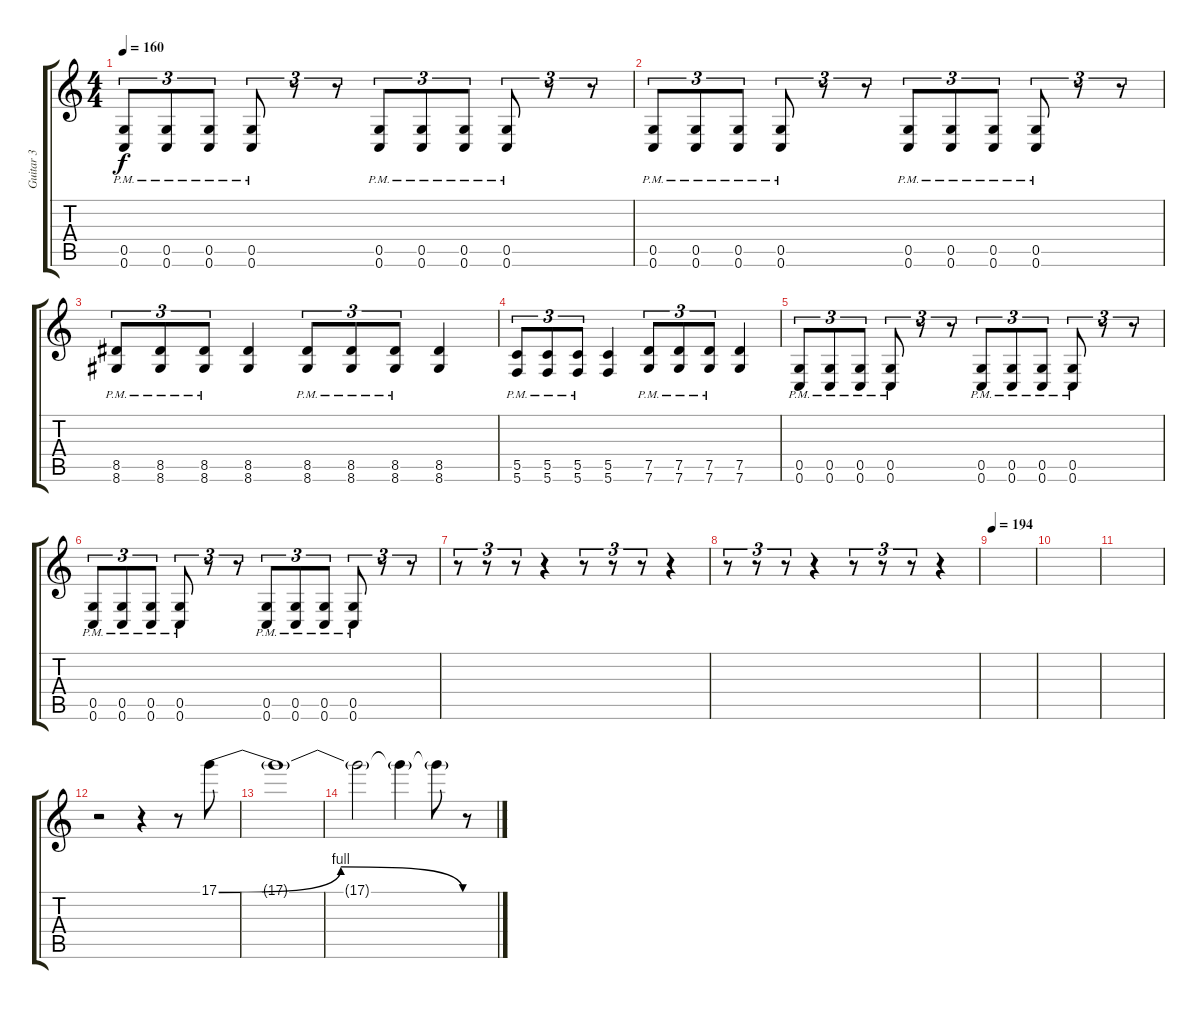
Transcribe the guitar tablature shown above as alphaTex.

\track ("Guitar 3" "Guitar 3") {instrument distortionguitar}
\staff {score tabs}
\tuning (D4 A3 F3 C3 G2 C2) {hide}
\ts (4 4)
\tempo 160
\clef g2
\ks c
(0.5{pm} 0.6{pm}).8{tu (3 2) dy f} (0.5{pm} 0.6{pm}).8{tu (3 2)} (0.5{pm} 0.6{pm}).8{tu (3 2)} (0.5{pm} 0.6{pm}).8{tu (3 2)} r.8{tu (3 2)} r.8{tu (3 2)} (0.5{pm} 0.6{pm}).8{tu (3 2)} (0.5{pm} 0.6{pm}).8{tu (3 2)} (0.5{pm} 0.6{pm}).8{tu (3 2)} (0.5{pm} 0.6{pm}).8{tu (3 2)} r.8{tu (3 2)} r.8{tu (3 2)} |
(0.5{pm} 0.6{pm}).8{tu (3 2)} (0.5{pm} 0.6{pm}).8{tu (3 2)} (0.5{pm} 0.6{pm}).8{tu (3 2)} (0.5{pm} 0.6{pm}).8{tu (3 2)} r.8{tu (3 2)} r.8{tu (3 2)} (0.5{pm} 0.6{pm}).8{tu (3 2)} (0.5{pm} 0.6{pm}).8{tu (3 2)} (0.5{pm} 0.6{pm}).8{tu (3 2)} (0.5{pm} 0.6{pm}).8{tu (3 2)} r.8{tu (3 2)} r.8{tu (3 2)} |
(8.5{pm} 8.6{pm}).8{tu (3 2)} (8.5{pm} 8.6{pm}).8{tu (3 2)} (8.5{pm} 8.6{pm}).8{tu (3 2)} (8.5 8.6).4 (8.5{pm} 8.6{pm}).8{tu (3 2)} (8.5{pm} 8.6{pm}).8{tu (3 2)} (8.5{pm} 8.6{pm}).8{tu (3 2)} (8.5 8.6).4 |
(5.5{pm} 5.6{pm}).8{tu (3 2)} (5.5{pm} 5.6{pm}).8{tu (3 2)} (5.5{pm} 5.6{pm}).8{tu (3 2)} (5.5 5.6).4 (7.5{pm} 7.6{pm}).8{tu (3 2)} (7.5{pm} 7.6{pm}).8{tu (3 2)} (7.5{pm} 7.6{pm}).8{tu (3 2)} (7.5 7.6).4 |
(0.5{pm} 0.6{pm}).8{tu (3 2)} (0.5{pm} 0.6{pm}).8{tu (3 2)} (0.5{pm} 0.6{pm}).8{tu (3 2)} (0.5{pm} 0.6{pm}).8{tu (3 2)} r.8{tu (3 2)} r.8{tu (3 2)} (0.5{pm} 0.6{pm}).8{tu (3 2)} (0.5{pm} 0.6{pm}).8{tu (3 2)} (0.5{pm} 0.6{pm}).8{tu (3 2)} (0.5{pm} 0.6{pm}).8{tu (3 2)} r.8{tu (3 2)} r.8{tu (3 2)} |
(0.5{pm} 0.6{pm}).8{tu (3 2)} (0.5{pm} 0.6{pm}).8{tu (3 2)} (0.5{pm} 0.6{pm}).8{tu (3 2)} (0.5{pm} 0.6{pm}).8{tu (3 2)} r.8{tu (3 2)} r.8{tu (3 2)} (0.5{pm} 0.6{pm}).8{tu (3 2)} (0.5{pm} 0.6{pm}).8{tu (3 2)} (0.5{pm} 0.6{pm}).8{tu (3 2)} (0.5{pm} 0.6{pm}).8{tu (3 2)} r.8{tu (3 2)} r.8{tu (3 2)} |
r.8{tu (3 2)} r.8{tu (3 2)} r.8{tu (3 2)} r.4 r.8{tu (3 2)} r.8{tu (3 2)} r.8{tu (3 2)} r.4 |
r.8{tu (3 2)} r.8{tu (3 2)} r.8{tu (3 2)} r.4 r.8{tu (3 2)} r.8{tu (3 2)} r.8{tu (3 2)} r.4 |
\tempo 194
|
|
|
r.2 r.4 r.8 17.1{be (bendrelease 0 0 10 4 20 4 60 0)}.8{volume 16} |
17.1{t}.1 |
17.1{t}.2 17.1{t}.4 17.1{t}.8 r.8
